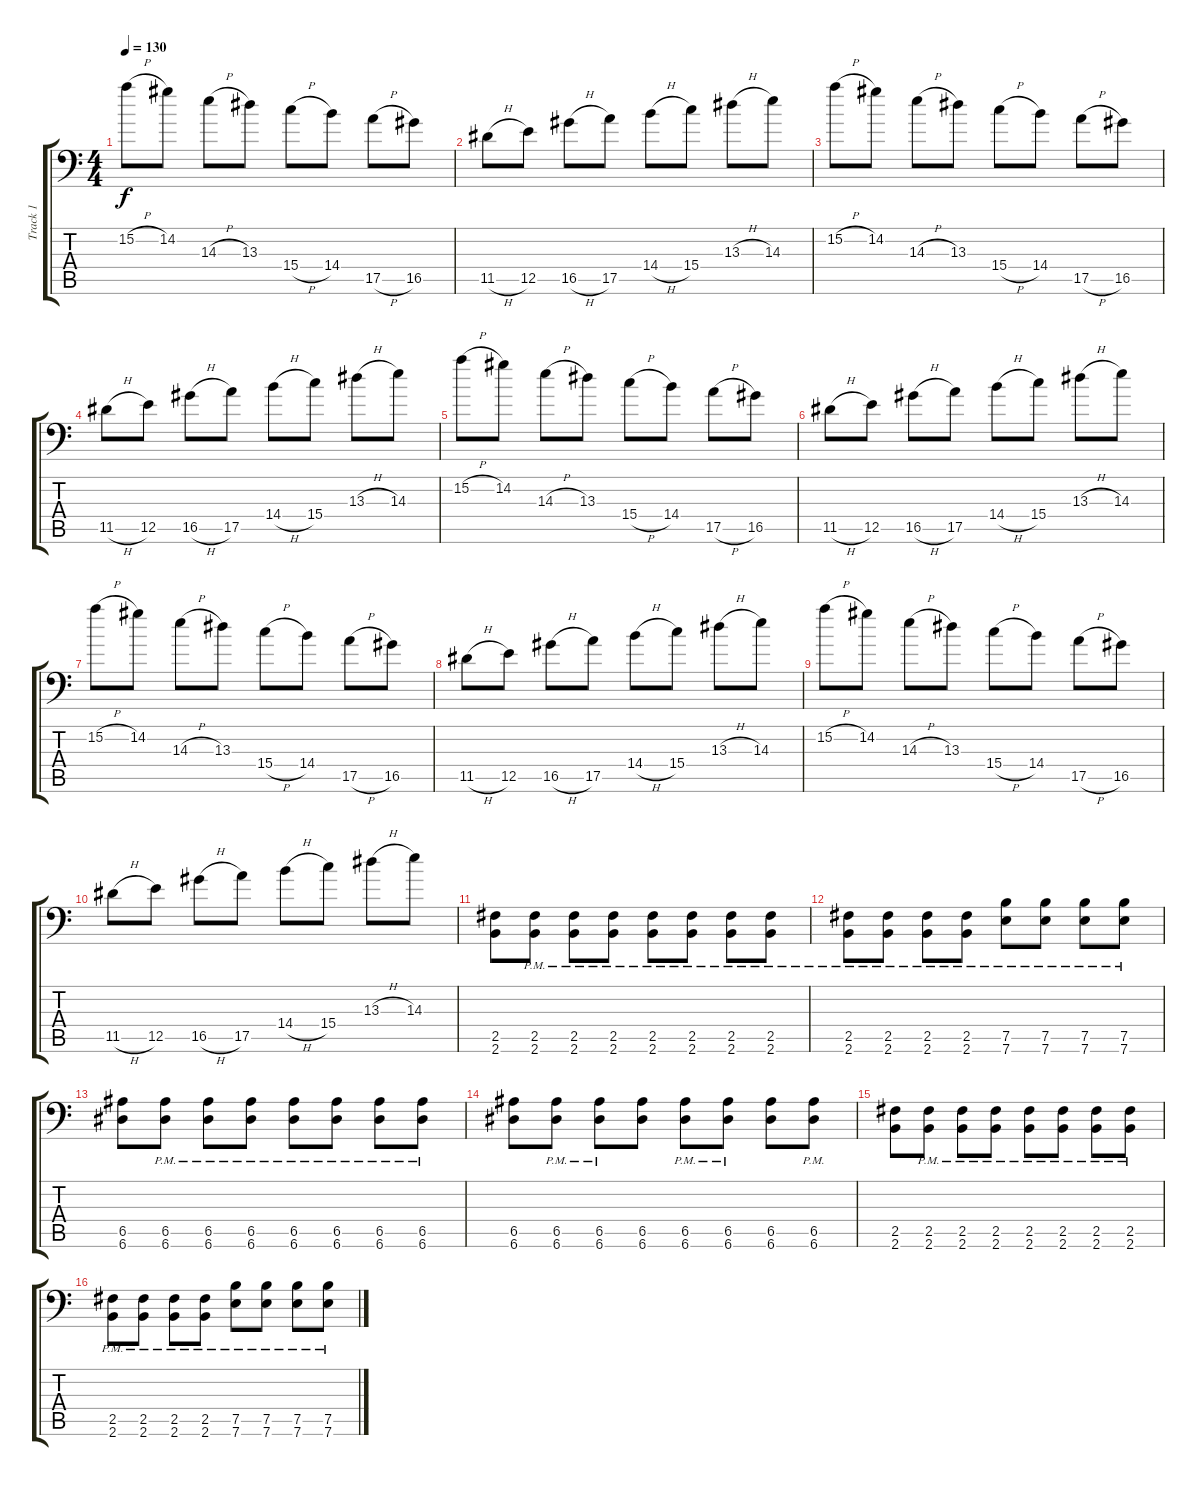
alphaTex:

\track ("Track 1" "Track 1") {instrument distortionguitar}
\staff {score tabs}
\tuning (B3 Gb3 D3 A2 E2 A1) {hide}
\ts (4 4)
\tempo 130
\clef f4
\ks c
15.2{h}.8{dy f} 14.2.8 14.3{h}.8 13.3.8 15.4{h}.8 14.4.8 17.5{h}.8 16.5.8 |
11.5{h}.8 12.5.8 16.5{h}.8 17.5.8 14.4{h}.8 15.4.8 13.3{h}.8 14.3.8 |
15.2{h}.8 14.2.8 14.3{h}.8 13.3.8 15.4{h}.8 14.4.8 17.5{h}.8 16.5.8 |
11.5{h}.8 12.5.8 16.5{h}.8 17.5.8 14.4{h}.8 15.4.8 13.3{h}.8 14.3.8 |
15.2{h}.8 14.2.8 14.3{h}.8 13.3.8 15.4{h}.8 14.4.8 17.5{h}.8 16.5.8 |
11.5{h}.8 12.5.8 16.5{h}.8 17.5.8 14.4{h}.8 15.4.8 13.3{h}.8 14.3.8 |
15.2{h}.8 14.2.8 14.3{h}.8 13.3.8 15.4{h}.8 14.4.8 17.5{h}.8 16.5.8 |
11.5{h}.8 12.5.8 16.5{h}.8 17.5.8 14.4{h}.8 15.4.8 13.3{h}.8 14.3.8 |
15.2{h}.8 14.2.8 14.3{h}.8 13.3.8 15.4{h}.8 14.4.8 17.5{h}.8 16.5.8 |
11.5{h}.8 12.5.8 16.5{h}.8 17.5.8 14.4{h}.8 15.4.8 13.3{h}.8 14.3.8 |
(2.5 2.6).8 (2.5{pm} 2.6{pm}).8 (2.5{pm} 2.6{pm}).8 (2.5{pm} 2.6{pm}).8 (2.5{pm} 2.6{pm}).8 (2.5{pm} 2.6{pm}).8 (2.5{pm} 2.6{pm}).8 (2.5{pm} 2.6{pm}).8 |
(2.5{pm} 2.6{pm}).8 (2.5{pm} 2.6{pm}).8 (2.5{pm} 2.6{pm}).8 (2.5{pm} 2.6{pm}).8 (7.5{pm} 7.6{pm}).8 (7.5{pm} 7.6{pm}).8 (7.5{pm} 7.6{pm}).8 (7.5{pm} 7.6{pm}).8 |
(6.5 6.6).8 (6.5{pm} 6.6{pm}).8 (6.5{pm} 6.6{pm}).8 (6.5{pm} 6.6{pm}).8 (6.5{pm} 6.6{pm}).8 (6.5{pm} 6.6{pm}).8 (6.5{pm} 6.6{pm}).8 (6.5{pm} 6.6{pm}).8 |
(6.5 6.6).8 (6.5{pm} 6.6{pm}).8 (6.5{pm} 6.6{pm}).8 (6.5 6.6).8 (6.5{pm} 6.6{pm}).8 (6.5{pm} 6.6{pm}).8 (6.5 6.6).8 (6.5{pm} 6.6{pm}).8 |
(2.5 2.6).8 (2.5{pm} 2.6{pm}).8 (2.5{pm} 2.6{pm}).8 (2.5{pm} 2.6{pm}).8 (2.5{pm} 2.6{pm}).8 (2.5{pm} 2.6{pm}).8 (2.5{pm} 2.6{pm}).8 (2.5{pm} 2.6{pm}).8 |
(2.5{pm} 2.6{pm}).8 (2.5{pm} 2.6{pm}).8 (2.5{pm} 2.6{pm}).8 (2.5{pm} 2.6{pm}).8 (7.5{pm} 7.6{pm}).8 (7.5{pm} 7.6{pm}).8 (7.5{pm} 7.6{pm}).8 (7.5{pm} 7.6{pm}).8
